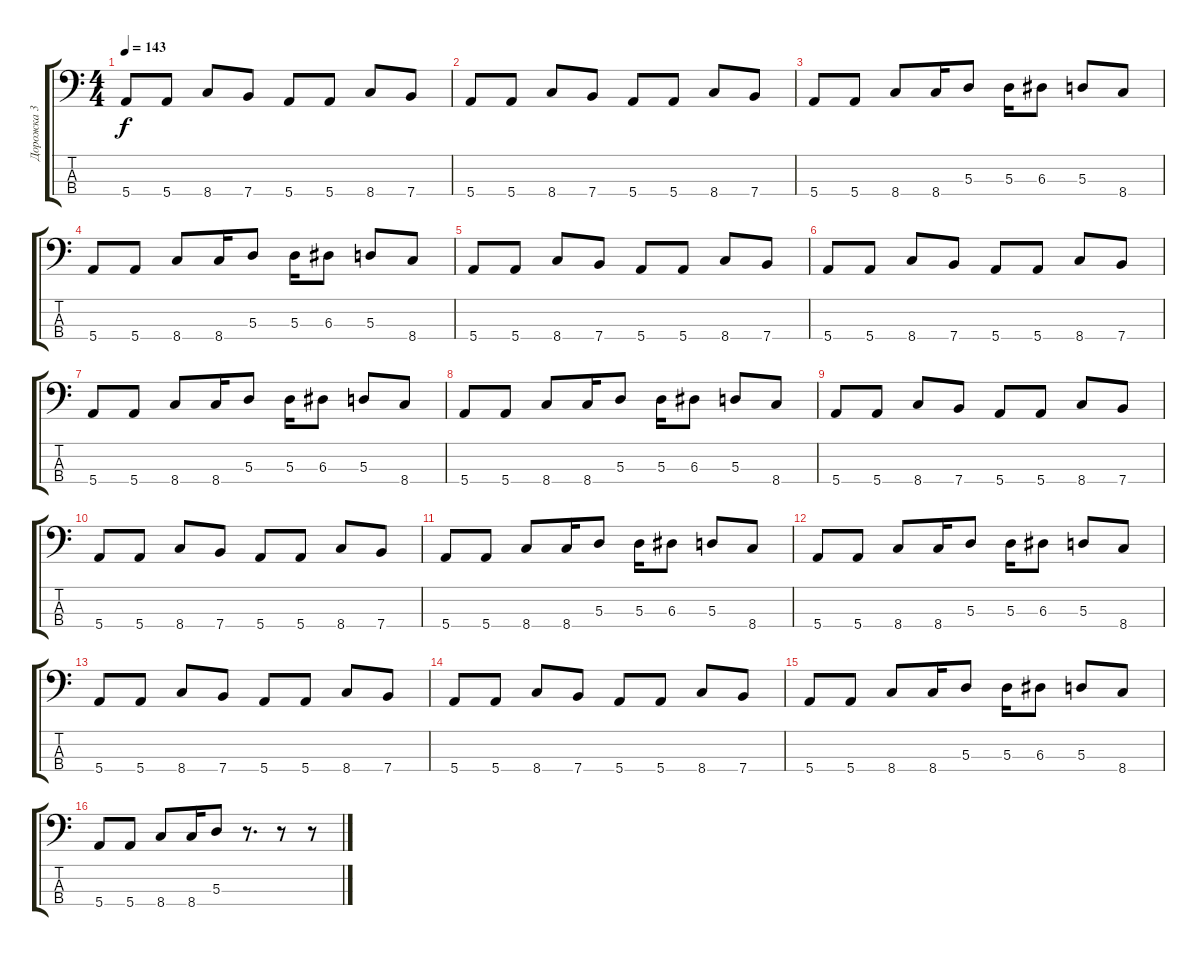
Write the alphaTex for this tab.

\track ("Дорожка 3" "Дорожка 3") {instrument electricbasspick}
\staff {score tabs}
\tuning (G2 D2 A1 E1) {hide}
\ts (4 4)
\tempo 143
\clef f4
\ks c
5.4.8{dy f} 5.4.8 8.4.8 7.4.8 5.4.8 5.4.8 8.4.8 7.4.8 |
5.4.8 5.4.8 8.4.8 7.4.8 5.4.8 5.4.8 8.4.8 7.4.8 |
5.4.8 5.4.8 8.4.8 8.4.16 5.3.8 5.3.16 6.3.8 5.3.8 8.4.8 |
5.4.8 5.4.8 8.4.8 8.4.16 5.3.8 5.3.16 6.3.8 5.3.8 8.4.8 |
5.4.8 5.4.8 8.4.8 7.4.8 5.4.8 5.4.8 8.4.8 7.4.8 |
5.4.8 5.4.8 8.4.8 7.4.8 5.4.8 5.4.8 8.4.8 7.4.8 |
5.4.8 5.4.8 8.4.8 8.4.16 5.3.8 5.3.16 6.3.8 5.3.8 8.4.8 |
5.4.8 5.4.8 8.4.8 8.4.16 5.3.8 5.3.16 6.3.8 5.3.8 8.4.8 |
5.4.8 5.4.8 8.4.8 7.4.8 5.4.8 5.4.8 8.4.8 7.4.8 |
5.4.8 5.4.8 8.4.8 7.4.8 5.4.8 5.4.8 8.4.8 7.4.8 |
5.4.8 5.4.8 8.4.8 8.4.16 5.3.8 5.3.16 6.3.8 5.3.8 8.4.8 |
5.4.8 5.4.8 8.4.8 8.4.16 5.3.8 5.3.16 6.3.8 5.3.8 8.4.8 |
5.4.8 5.4.8 8.4.8 7.4.8 5.4.8 5.4.8 8.4.8 7.4.8 |
5.4.8 5.4.8 8.4.8 7.4.8 5.4.8 5.4.8 8.4.8 7.4.8 |
5.4.8 5.4.8 8.4.8 8.4.16 5.3.8 5.3.16 6.3.8 5.3.8 8.4.8 |
5.4.8 5.4.8 8.4.8 8.4.16 5.3.8 r.8{d} r.8 r.8
